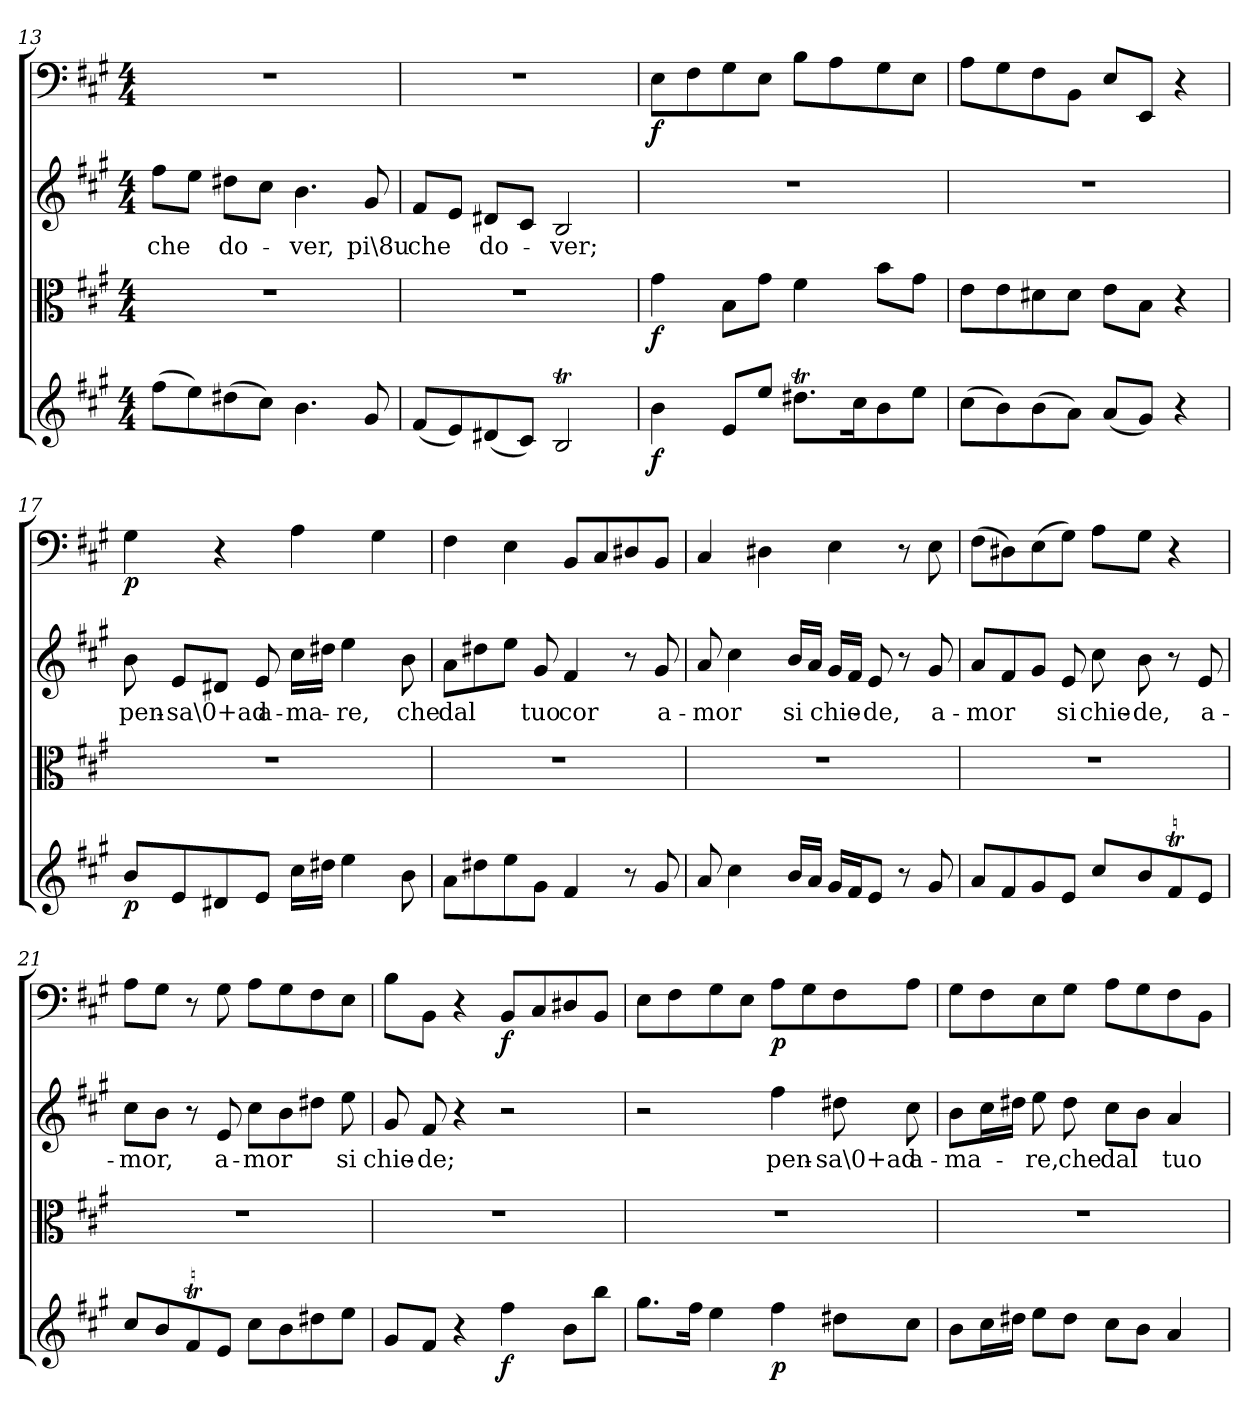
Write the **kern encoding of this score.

**kern	**dynam	**kern	**dynam	**kern	**text	**kern	**dynam
*part4	*part4	*part3	*part3	*part2	*part2	*part1	*part1
*staff4	*staff4	*staff3	*staff3	*staff2	*staff2	*staff1	*staff1
*clefG2	*	*clefC3	*	*clefG2	*	*clefF4	*
*k[f#c#g#]	*	*k[f#c#g#]	*	*k[f#c#g#]	*	*k[f#c#g#]	*
*A:	*	*A:	*	*A:	*	*A:	*
*M4/4	*	*M4/4	*	*M4/4	*	*M4/4	*
=13	=13	=13	=13	=13	=13	=13	=13
(8ff#\L	.	1r	.	8ff#\L	che	1r	.
8ee\)	.	.	.	8ee\J	.	.	.
(8dd#X\	.	.	.	8dd#X\L	do-	.	.
8cc#\J)	.	.	.	8cc#\J	.	.	.
4.b\	.	.	.	4.b\	-ver,	.	.
8g#/	.	.	.	8g#/	pi\8u	.	.
=14	=14	=14	=14	=14	=14	=14	=14
(8f#/L	.	1r	.	8f#/L	che	1r	.
8e/)	.	.	.	8e/J	.	.	.
(8d#X/	.	.	.	8d#X/L	do-	.	.
8c#/J)	.	.	.	8c#/J	.	.	.
2BT/	.	.	.	2B/	-ver;	.	.
=15	=15	=15	=15	=15	=15	=15	=15
4b\	f	4g#\	f	1r	.	8E\L	f
.	.	.	.	.	.	8F#\	.
8e/L	.	8B\L	.	.	.	8G#\	.
8ee/J	.	8g#\J	.	.	.	8E\J	.
8.dd#Xt\L	.	4f#\	.	.	.	8B\L	.
.	.	.	.	.	.	8A\	.
16cc#\K	.	.	.	.	.	.	.
8b\	.	8b\L	.	.	.	8G#\	.
8ee\J	.	8g#\J	.	.	.	8E\J	.
=16	=16	=16	=16	=16	=16	=16	=16
(8cc#\L	.	8e\L	.	1r	.	8A\L	.
8b\)	.	8e\	.	.	.	8G#\	.
(8b\	.	8d#X\	.	.	.	8F#\	.
8a\J)	.	8d#\J	.	.	.	8BB\J	.
(8a/L	.	8e\L	.	.	.	8E/L	.
8g#/J)	.	8B\J	.	.	.	8EE/J	.
4r	.	4r	.	.	.	4r	.
=17	=17	=17	=17	=17	=17	=17	=17
8b/L	p	1r	.	8b\	pen-	4G#\	p
8e/	.	.	.	8e/L	-sa\0+ad	.	.
8d#X/	.	.	.	8d#X/J	.	4r	.
8e/J	.	.	.	8e/	a-	.	.
16cc#\LL	.	.	.	16cc#\LL	-ma-	4A\	.
16dd#X\JJ	.	.	.	16dd#X\JJ	.	.	.
4ee\	.	.	.	4ee\	-re,	.	.
.	.	.	.	.	.	4G#\	.
8b\	.	.	.	8b\	che	.	.
=18	=18	=18	=18	=18	=18	=18	=18
8a\L	.	1r	.	8a\L	dal	4F#\	.
8dd#X\	.	.	.	8dd#X\	.	.	.
8ee\	.	.	.	8ee\J	.	4E\	.
8g#\J	.	.	.	8g#/	tuo	.	.
4f#/	.	.	.	4f#/	cor	8BB/L	.
.	.	.	.	.	.	8C#/	.
8r	.	.	.	8r	.	8D#X/	.
8g#/	.	.	.	8g#/	a-	8BB/J	.
=19	=19	=19	=19	=19	=19	=19	=19
8a/	.	1r	.	8a/	-mor	4C#/	.
4cc#\	.	.	.	4cc#\	.	.	.
.	.	.	.	.	.	4D#X\	.
16b/LL	.	.	.	16b/LL	si	.	.
16a/JJ	.	.	.	16a/JJ	.	.	.
16g#/LL	.	.	.	16g#/LL	chie-	4E\	.
16f#/J	.	.	.	16f#/JJ	.	.	.
8e/J	.	.	.	8e/	-de,	.	.
8r	.	.	.	8r	.	8r	.
8g#/	.	.	.	8g#/	a-	8E\	.
=20	=20	=20	=20	=20	=20	=20	=20
8a/L	.	1r	.	8a/L	-mor	(8F#\L	.
8f#/	.	.	.	8f#/	.	8D#X\)	.
8g#/	.	.	.	8g#/J	.	(8E\	.
8e/J	.	.	.	8e/	si	8G#\J)	.
8cc#/L	.	.	.	8cc#\	chie-	8A\L	.
8b/	.	.	.	8b\	-de,	8G#\J	.
8f#t/	.	.	.	8r	.	4r	.
8e/J	.	.	.	8e/	a-	.	.
=21	=21	=21	=21	=21	=21	=21	=21
8cc#/L	.	1r	.	8cc#\L	-mor,	8A\L	.
8b/	.	.	.	8b\J	.	8G#\J	.
8f#t/	.	.	.	8r	.	8r	.
8e/J	.	.	.	8e/	a-	8G#\	.
8cc#\L	.	.	.	8cc#\L	-mor	8A\L	.
8b\	.	.	.	8b\	.	8G#\	.
8dd#X\	.	.	.	8dd#X\J	.	8F#\	.
8ee\J	.	.	.	8ee\	si	8E\J	.
=22	=22	=22	=22	=22	=22	=22	=22
8g#/L	.	1r	.	8g#/	chie-	8B\L	.
8f#/J	.	.	.	8f#/	-de;	8BB\J	.
4r	.	.	.	4r	.	4r	.
4ff#\	f	.	.	2r	.	8BB/L	f
.	.	.	.	.	.	8C#/	.
8b\L	.	.	.	.	.	8D#X/	.
8bb\J	.	.	.	.	.	8BB/J	.
=23	=23	=23	=23	=23	=23	=23	=23
8.gg#\L	.	1r	.	2r	.	8E\L	.
.	.	.	.	.	.	8F#\	.
16ff#\Jk	.	.	.	.	.	.	.
4ee\	.	.	.	.	.	8G#\	.
.	.	.	.	.	.	8E\J	.
4ff#\	p	.	.	4ff#\	pen-	8A\L	p
.	.	.	.	.	.	8G#\	.
8dd#X\L	.	.	.	8dd#X\	-sa\0+ad	8F#\	.
8cc#\J	.	.	.	8cc#\	a-	8A\J	.
=24	=24	=24	=24	=24	=24	=24	=24
8b\L	.	1r	.	8b\L	-ma-	8G#\L	.
16cc#\L	.	.	.	16cc#\L	.	8F#\	.
16dd#X\JJ	.	.	.	16dd#X\JJ	.	.	.
8ee\L	.	.	.	8ee\	-re,	8E\	.
8dd#\J	.	.	.	8dd#\	che	8G#\J	.
8cc#\L	.	.	.	8cc#\L	dal	8A\L	.
8b\J	.	.	.	8b\J	.	8G#\	.
4a/	.	.	.	4a/	tuo	8F#\	.
.	.	.	.	.	.	8BB\J	.
=	=	=	=	=	=	=	=
*-	*-	*-	*-	*-	*-	*-	*-
